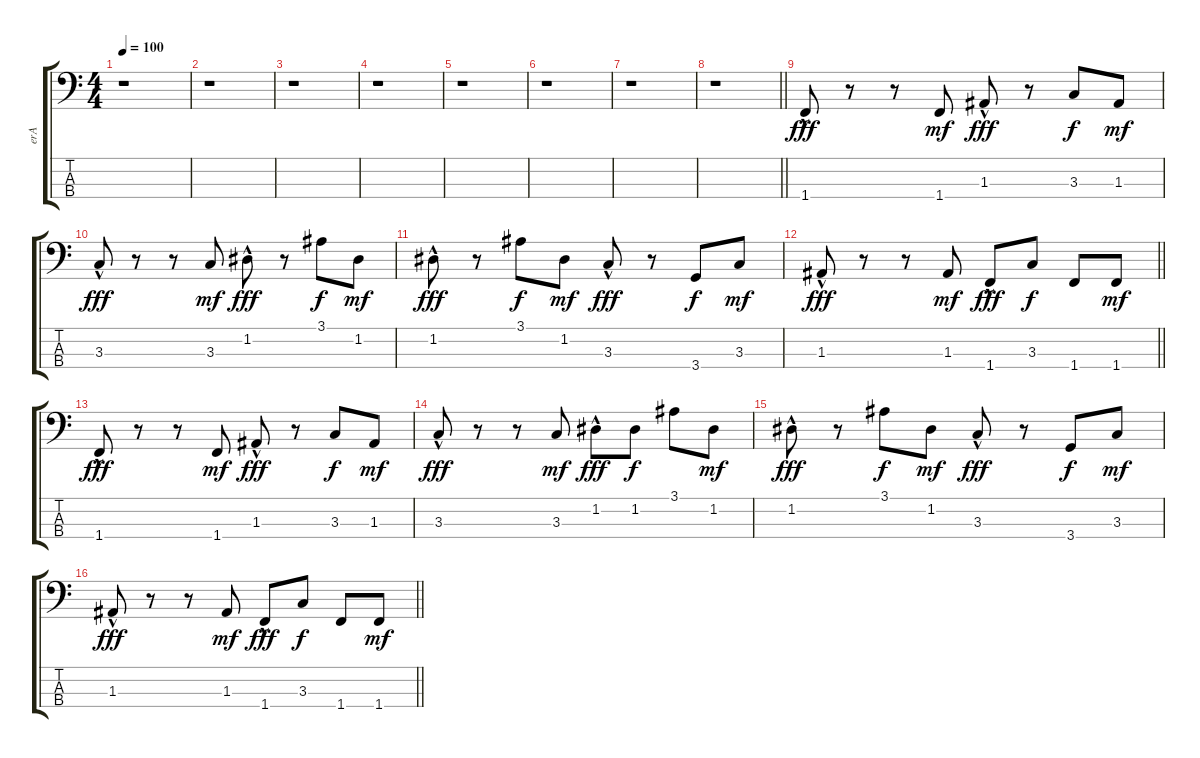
\track ("erA" "erA") {instrument electricbassfinger}
\staff {score tabs}
\tuning (G2 D2 A1 E1) {hide}
\ts (4 4)
\section ("" "")
\tempo 100
\clef f4
\ks c
r.1{dy fff instrument electricbassfinger} |
r.1 |
r.1 |
r.1 |
r.1 |
r.1 |
r.1 |
\barLineRight lightlight
r.1 |
\section ("" "")
1.4{hac}.8 r.8 r.8 1.4.8{dy mf} 1.3{hac}.8{dy fff} r.8 3.3.8{dy f} 1.3.8{dy mf} |
3.3{hac}.8{dy fff} r.8 r.8 3.3.8{dy mf} 1.2{hac}.8{dy fff} r.8 3.1.8{dy f} 1.2.8{dy mf} |
1.2{hac}.8{dy fff} r.8 3.1.8{dy f} 1.2.8{dy mf} 3.3{hac}.8{dy fff} r.8 3.4.8{dy f} 3.3.8{dy mf} |
\barLineRight lightlight
1.3{hac}.8{dy fff} r.8 r.8 1.3.8{dy mf} 1.4{hac}.8{dy fff} 3.3.8{dy f} 1.4.8 1.4.8{dy mf} |
1.4{hac}.8{dy fff} r.8 r.8 1.4.8{dy mf} 1.3{hac}.8{dy fff} r.8 3.3.8{dy f} 1.3.8{dy mf} |
3.3{hac}.8{dy fff} r.8 r.8 3.3.8{dy mf} 1.2{hac}.8{dy fff} 1.2.8{dy f} 3.1.8 1.2.8{dy mf} |
1.2{hac}.8{dy fff} r.8 3.1.8{dy f} 1.2.8{dy mf} 3.3{hac}.8{dy fff} r.8 3.4.8{dy f} 3.3.8{dy mf} |
\barLineRight lightlight
1.3{hac}.8{dy fff} r.8 r.8 1.3.8{dy mf} 1.4{hac}.8{dy fff} 3.3.8{dy f} 1.4.8 1.4.8{dy mf}
